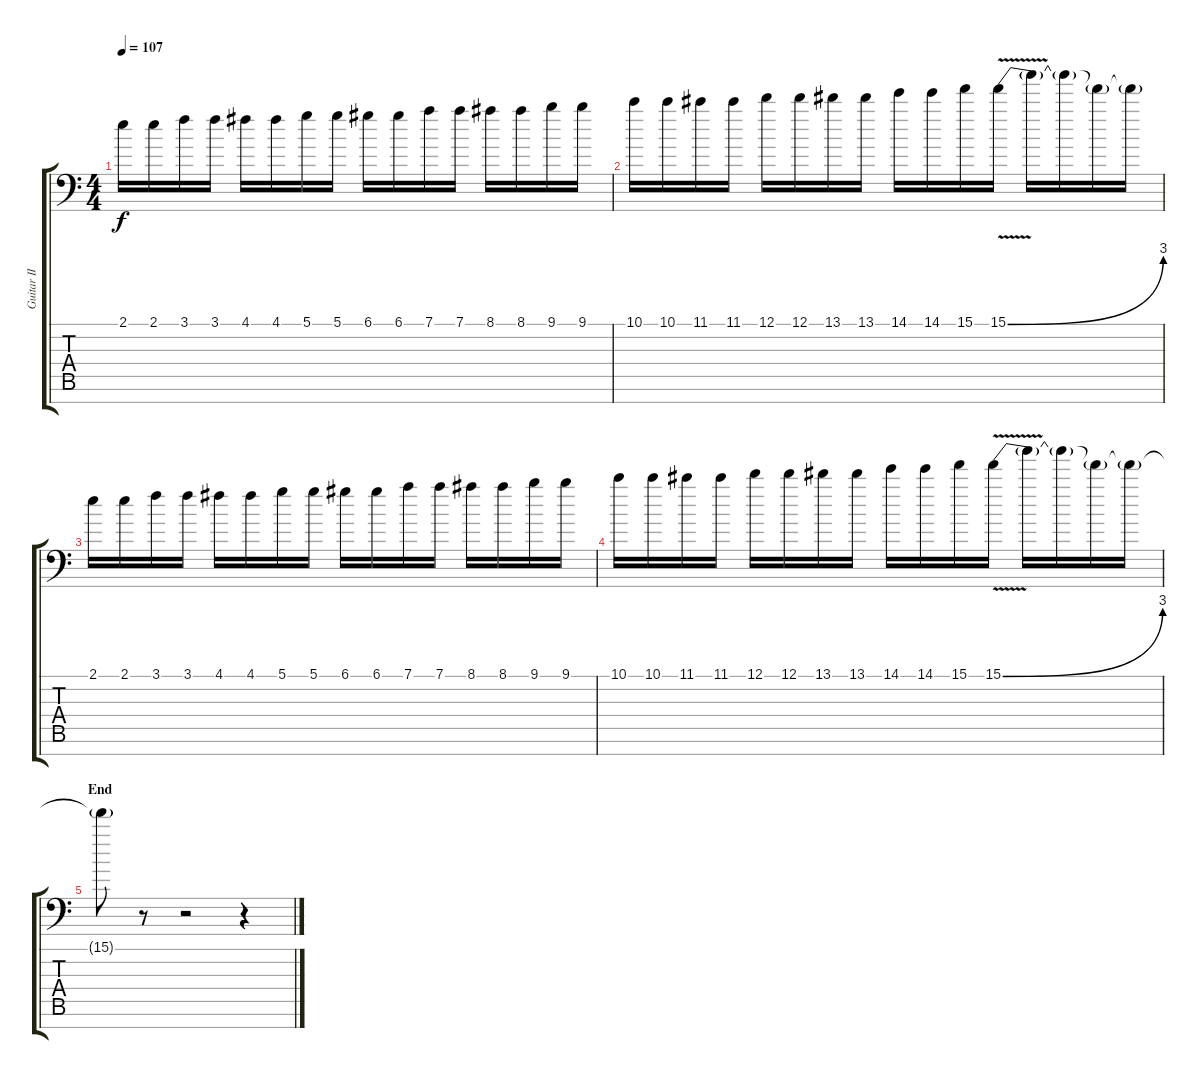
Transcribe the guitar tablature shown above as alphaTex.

\track ("Guitar II" "Guitar II") {instrument distortionguitar}
\staff {score tabs}
\tuning (D4 A3 F3 C3 G2 D2 A1) {hide}
\ts (4 4)
\tempo 107
\clef f4
\ks c
2.1.16{dy f} 2.1.16 3.1.16 3.1.16 4.1.16 4.1.16 5.1.16 5.1.16 6.1.16 6.1.16 7.1.16 7.1.16 8.1.16 8.1.16 9.1.16 9.1.16 |
10.1.16 10.1.16 11.1.16 11.1.16 12.1.16 12.1.16 13.1.16 13.1.16 14.1.16 14.1.16 15.1.16 15.1{be (bend 0 0 60 12) v}.16 15.1{t}.16 15.1{t}.16 15.1{t}.16 15.1{t}.16 |
2.1.16 2.1.16 3.1.16 3.1.16 4.1.16 4.1.16 5.1.16 5.1.16 6.1.16 6.1.16 7.1.16 7.1.16 8.1.16 8.1.16 9.1.16 9.1.16 |
10.1.16 10.1.16 11.1.16 11.1.16 12.1.16 12.1.16 13.1.16 13.1.16 14.1.16 14.1.16 15.1.16 15.1{be (bend 0 0 60 12) v}.16{volume 0} 15.1{t}.16 15.1{t}.16 15.1{t}.16 15.1{t}.16 |
\section ("" "End")
15.1{t}.8 r.8 r.2 r.4
